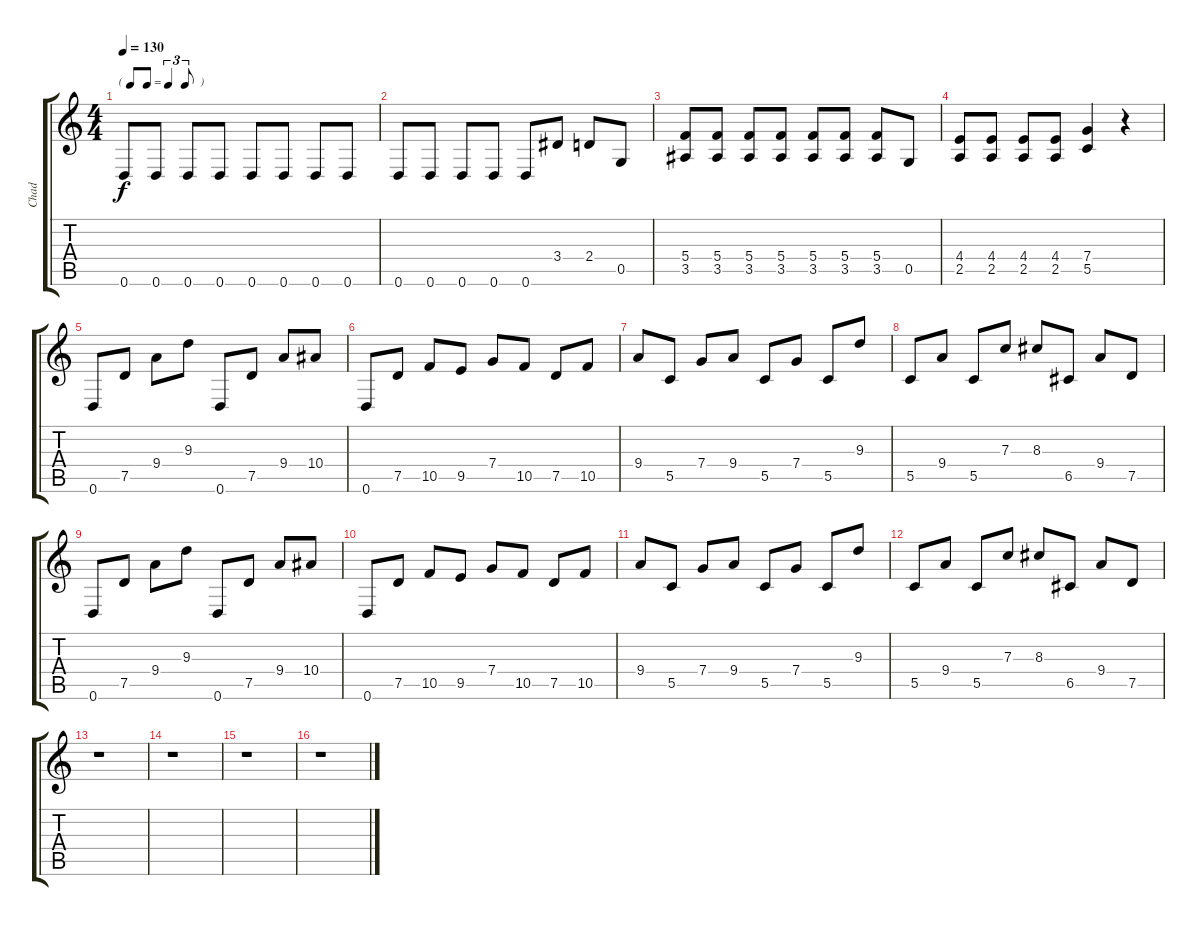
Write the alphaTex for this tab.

\track ("Chad" "Chad") {instrument distortionguitar}
\staff {score tabs}
\tuning (D4 A3 F3 C3 G2 D2) {hide}
\ts (4 4)
\tf triplet8th
\tempo 130
\clef g2
\ks c
0.6.8{dy f} 0.6.8 0.6.8 0.6.8 0.6.8 0.6.8 0.6.8 0.6.8 |
0.6.8 0.6.8 0.6.8 0.6.8 0.6.8 3.4.8 2.4.8 0.5.8 |
(5.4 3.5).8 (5.4 3.5).8 (5.4 3.5).8 (5.4 3.5).8 (5.4 3.5).8 (5.4 3.5).8 (5.4 3.5).8 0.5.8 |
(4.4 2.5).8 (4.4 2.5).8 (4.4 2.5).8 (4.4 2.5).8 (7.4 5.5).4 r.4 |
0.6.8 7.5.8 9.4.8 9.3.8 0.6.8 7.5.8 9.4.8 10.4.8 |
0.6.8 7.5.8 10.5.8 9.5.8 7.4.8 10.5.8 7.5.8 10.5.8 |
9.4.8 5.5.8 7.4.8 9.4.8 5.5.8 7.4.8 5.5.8 9.3.8 |
5.5.8 9.4.8 5.5.8 7.3.8 8.3.8 6.5.8 9.4.8 7.5.8 |
0.6.8 7.5.8 9.4.8 9.3.8 0.6.8 7.5.8 9.4.8 10.4.8 |
0.6.8 7.5.8 10.5.8 9.5.8 7.4.8 10.5.8 7.5.8 10.5.8 |
9.4.8 5.5.8 7.4.8 9.4.8 5.5.8 7.4.8 5.5.8 9.3.8 |
5.5.8 9.4.8 5.5.8 7.3.8 8.3.8 6.5.8 9.4.8 7.5.8 |
r.1 |
r.1 |
r.1 |
r.1
